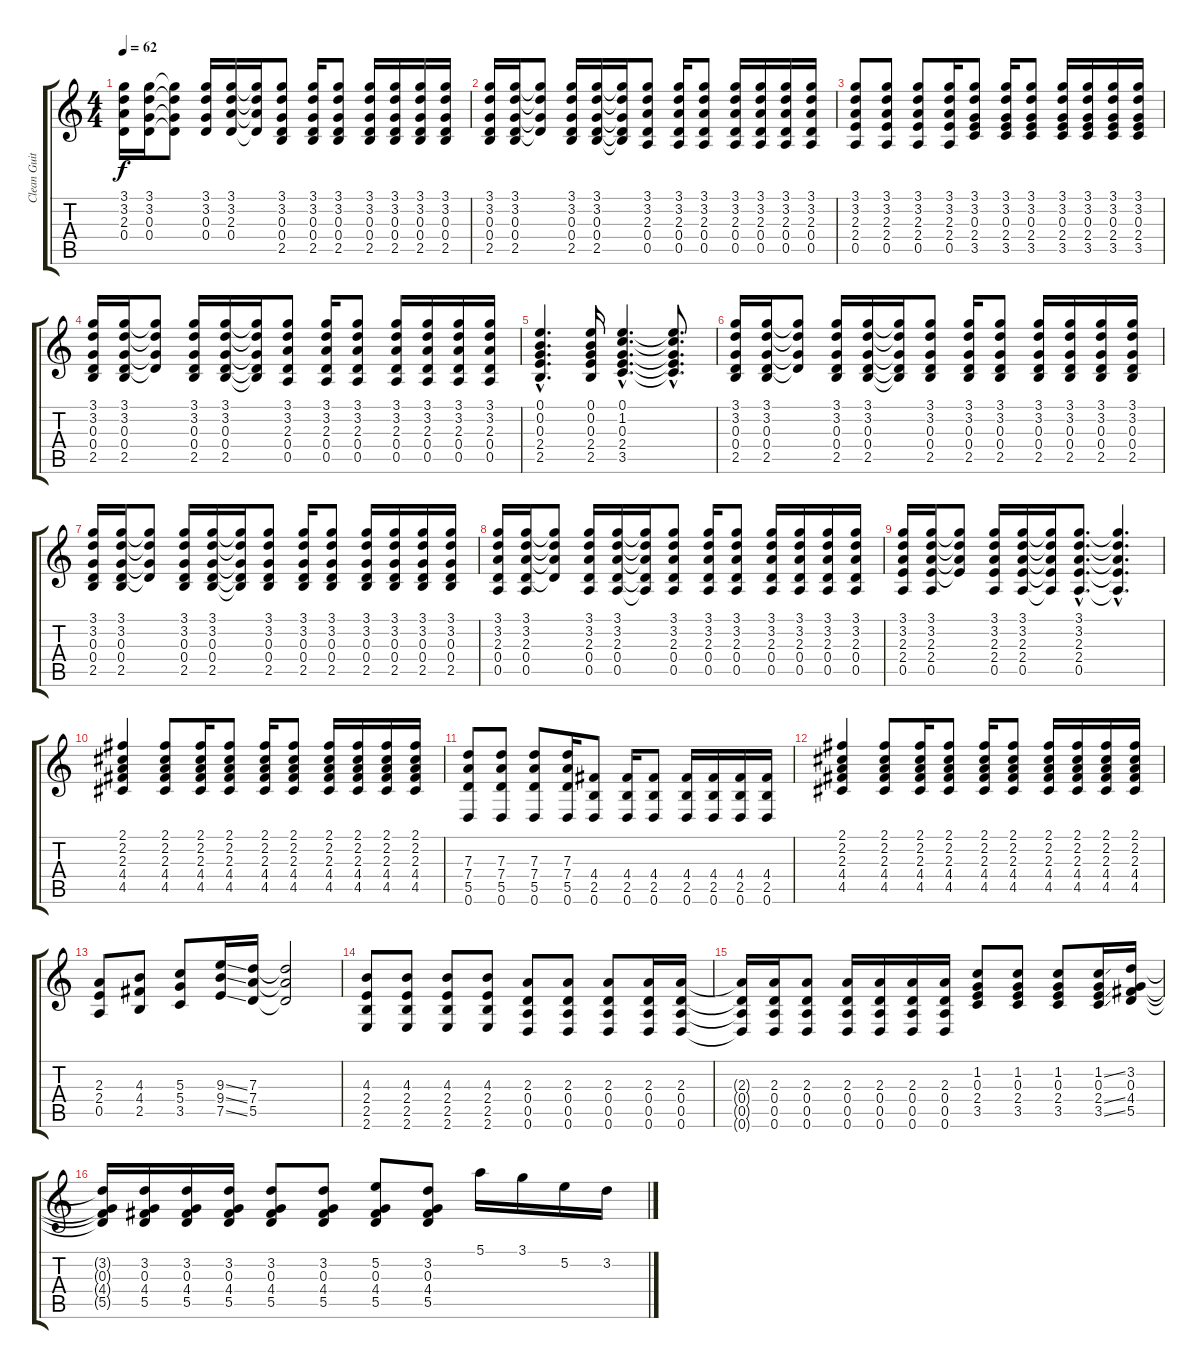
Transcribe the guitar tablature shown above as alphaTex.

\track ("Clean Guitar" "Clean Guit") {instrument acousticguitarnylon}
\staff {score tabs}
\tuning (E4 B3 G3 D3 A2 D2) {hide}
\ts (4 4)
\tempo 62
\clef g2
\ks c
(3.1 3.2 2.3 0.4).16{dy f instrument acousticguitarnylon} (3.1 3.2 0.3 0.4).16 (3.1{t} 3.2{t} 0.3{t} 0.4{t}).8 (3.1 3.2 0.3 0.4).16 (3.1 3.2 2.3 0.4).16 (3.1{t} 3.2{t} 2.3{t} 0.4{t}).16 (3.1 3.2 0.3 0.4 2.5).8 (3.1 3.2 0.3 0.4 2.5).16 (3.1 3.2 0.3 0.4 2.5).8 (3.1 3.2 0.3 0.4 2.5).16 (3.1 3.2 0.3 0.4 2.5).16 (3.1 3.2 0.3 0.4 2.5).16 (3.1 3.2 0.3 0.4 2.5).16 |
(3.1 3.2 0.3 0.4 2.5).16 (3.1 3.2 0.3 0.4 2.5).16 (3.1{t} 3.2{t} 0.3{t} 0.4{t}).8 (3.1 3.2 0.3 0.4 2.5).16 (3.1 3.2 0.3 0.4 2.5).16 (3.1{t} 3.2{t} 0.3{t} 0.4{t} 2.5{t}).16 (3.1 3.2 2.3 0.4 0.5).8 (3.1 3.2 2.3 0.4 0.5).16 (3.1 3.2 2.3 0.4 0.5).8 (3.1 3.2 2.3 0.4 0.5).16 (3.1 3.2 2.3 0.4 0.5).16 (3.1 3.2 2.3 0.4 0.5).16 (3.1 3.2 2.3 0.4 0.5).16 |
(3.1 3.2 2.3 2.4 0.5).8 (3.1 3.2 2.3 2.4 0.5).8 (3.1 3.2 2.3 2.4 0.5).8 (3.1 3.2 2.3 2.4 0.5).16 (3.1 3.2 0.3 2.4 3.5).8 (3.1 3.2 0.3 2.4 3.5).16 (3.1 3.2 0.3 2.4 3.5).8 (3.1 3.2 0.3 2.4 3.5).16 (3.1 3.2 0.3 2.4 3.5).16 (3.1 3.2 0.3 2.4 3.5).16 (3.1 3.2 0.3 2.4 3.5).16 |
(3.1 3.2 0.3 0.4 2.5).16 (3.1 3.2 0.3 0.4 2.5).16 (3.1{t} 3.2{t} 0.3{t} 0.4{t}).8 (3.1 3.2 0.3 0.4 2.5).16 (3.1 3.2 0.3 0.4 2.5).16 (3.1{t} 3.2{t} 0.3{t} 0.4{t} 2.5{t}).16 (3.1 3.2 2.3 0.4 0.5).8 (3.1 3.2 2.3 0.4 0.5).16 (3.1 3.2 2.3 0.4 0.5).8 (3.1 3.2 2.3 0.4 0.5).16 (3.1 3.2 2.3 0.4 0.5).16 (3.1 3.2 2.3 0.4 0.5).16 (3.1 3.2 2.3 0.4 0.5).16 |
(0.1{hac} 0.2{hac} 0.3{hac} 2.4{hac} 2.5{hac}).4{d} (0.1 0.2 0.3 2.4 2.5).16 (0.1{hac} 1.2{hac} 0.3{hac} 2.4{hac} 3.5{hac}).4{d} (0.1{hac t} 1.2{hac t} 0.3{hac t} 2.4{hac t} 3.5{hac t}).8{d} |
(3.1 3.2 0.3 0.4 2.5).16 (3.1 3.2 0.3 0.4 2.5).16 (3.1{t} 3.2{t} 0.3{t} 0.4{t}).8 (3.1 3.2 0.3 0.4 2.5).16 (3.1 3.2 0.3 0.4 2.5).16 (3.1{t} 3.2{t} 0.3{t} 0.4{t} 2.5{t}).16 (3.1 3.2 0.3 0.4 2.5).8 (3.1 3.2 0.3 0.4 2.5).16 (3.1 3.2 0.3 0.4 2.5).8 (3.1 3.2 0.3 0.4 2.5).16 (3.1 3.2 0.3 0.4 2.5).16 (3.1 3.2 0.3 0.4 2.5).16 (3.1 3.2 0.3 0.4 2.5).16 |
(3.1 3.2 0.3 0.4 2.5).16 (3.1 3.2 0.3 0.4 2.5).16 (3.1{t} 3.2{t} 0.3{t} 0.4{t}).8 (3.1 3.2 0.3 0.4 2.5).16 (3.1 3.2 0.3 0.4 2.5).16 (3.1{t} 3.2{t} 0.3{t} 0.4{t} 2.5{t}).16 (3.1 3.2 0.3 0.4 2.5).8 (3.1 3.2 0.3 0.4 2.5).16 (3.1 3.2 0.3 0.4 2.5).8 (3.1 3.2 0.3 0.4 2.5).16 (3.1 3.2 0.3 0.4 2.5).16 (3.1 3.2 0.3 0.4 2.5).16 (3.1 3.2 0.3 0.4 2.5).16 |
(3.1 3.2 2.3 0.4 0.5).16 (3.1 3.2 2.3 0.4 0.5).16 (3.1{t} 3.2{t} 2.3{t} 0.4{t}).8 (3.1 3.2 2.3 0.4 0.5).16 (3.1 3.2 2.3 0.4 0.5).16 (3.1{t} 3.2{t} 2.3{t} 0.4{t} 0.5{t}).16 (3.1 3.2 2.3 0.4 0.5).8 (3.1 3.2 2.3 0.4 0.5).16 (3.1 3.2 2.3 0.4 0.5).8 (3.1 3.2 2.3 0.4 0.5).16 (3.1 3.2 2.3 0.4 0.5).16 (3.1 3.2 2.3 0.4 0.5).16 (3.1 3.2 2.3 0.4 0.5).16 |
(3.1 3.2 2.3 2.4 0.5).16 (3.1 3.2 2.3 2.4 0.5).16 (3.1{t} 3.2{t} 2.3{t} 2.4{t}).8 (3.1 3.2 2.3 2.4 0.5).16 (3.1 3.2 2.3 2.4 0.5).16 (3.1{t} 3.2{t} 2.3{t} 2.4{t} 0.5{t}).16 (3.1{hac} 3.2{hac} 2.3{hac} 2.4{hac} 0.5{hac}).8{d} (3.1{hac t} 3.2{hac t} 2.3{hac t} 2.4{hac t} 0.5{hac t}).4{d} |
(2.1 2.2 2.3 4.4 4.5).4 (2.1 2.2 2.3 4.4 4.5).8 (2.1 2.2 2.3 4.4 4.5).16 (2.1 2.2 2.3 4.4 4.5).8 (2.1 2.2 2.3 4.4 4.5).16 (2.1 2.2 2.3 4.4 4.5).8 (2.1 2.2 2.3 4.4 4.5).16 (2.1 2.2 2.3 4.4 4.5).16 (2.1 2.2 2.3 4.4 4.5).16 (2.1 2.2 2.3 4.4 4.5).16 |
(7.3 7.4 5.5 0.6).8 (7.3 7.4 5.5 0.6).8 (7.3 7.4 5.5 0.6).8 (7.3 7.4 5.5 0.6).16 (4.4 2.5 0.6).8 (4.4 2.5 0.6).16 (4.4 2.5 0.6).8 (4.4 2.5 0.6).16 (4.4 2.5 0.6).16 (4.4 2.5 0.6).16 (4.4 2.5 0.6).16 |
(2.1 2.2 2.3 4.4 4.5).4 (2.1 2.2 2.3 4.4 4.5).8 (2.1 2.2 2.3 4.4 4.5).16 (2.1 2.2 2.3 4.4 4.5).8 (2.1 2.2 2.3 4.4 4.5).16 (2.1 2.2 2.3 4.4 4.5).8 (2.1 2.2 2.3 4.4 4.5).16 (2.1 2.2 2.3 4.4 4.5).16 (2.1 2.2 2.3 4.4 4.5).16 (2.1 2.2 2.3 4.4 4.5).16 |
(2.3 2.4 0.5).8 (4.3 4.4 2.5).8 (5.3 5.4 3.5).8 (9.3{ss} 9.4{ss} 7.5{ss}).16 (7.3 7.4 5.5).16 (7.3{t} 7.4{t} 5.5{t}).2 |
(4.3 2.4 2.5 2.6).8 (4.3 2.4 2.5 2.6).8 (4.3 2.4 2.5 2.6).8 (4.3 2.4 2.5 2.6).8 (2.3 0.4 0.5 0.6).8 (2.3 0.4 0.5 0.6).8 (2.3 0.4 0.5 0.6).8 (2.3 0.4 0.5 0.6).16 (2.3 0.4 0.5 0.6).16 |
(2.3{t} 0.4{t} 0.5{t} 0.6{t}).16 (2.3 0.4 0.5 0.6).16 (2.3 0.4 0.5 0.6).8 (2.3 0.4 0.5 0.6).16 (2.3 0.4 0.5 0.6).16 (2.3 0.4 0.5 0.6).16 (2.3 0.4 0.5 0.6).16 (1.2 0.3 2.4 3.5).8 (1.2 0.3 2.4 3.5).8 (1.2 0.3 2.4 3.5).8 (1.2{ss} 0.3 2.4{ss} 3.5{ss}).16 (3.2 0.3 4.4 5.5).16 |
(3.2{t} 0.3{t} 4.4{t} 5.5{t}).16 (3.2 0.3 4.4 5.5).16 (3.2 0.3 4.4 5.5).16 (3.2 0.3 4.4 5.5).16 (3.2 0.3 4.4 5.5).8 (3.2 0.3 4.4 5.5).8 (5.2 0.3 4.4 5.5).8 (3.2 0.3 4.4 5.5).8 5.1.16 3.1.16 5.2.16 3.2.16
